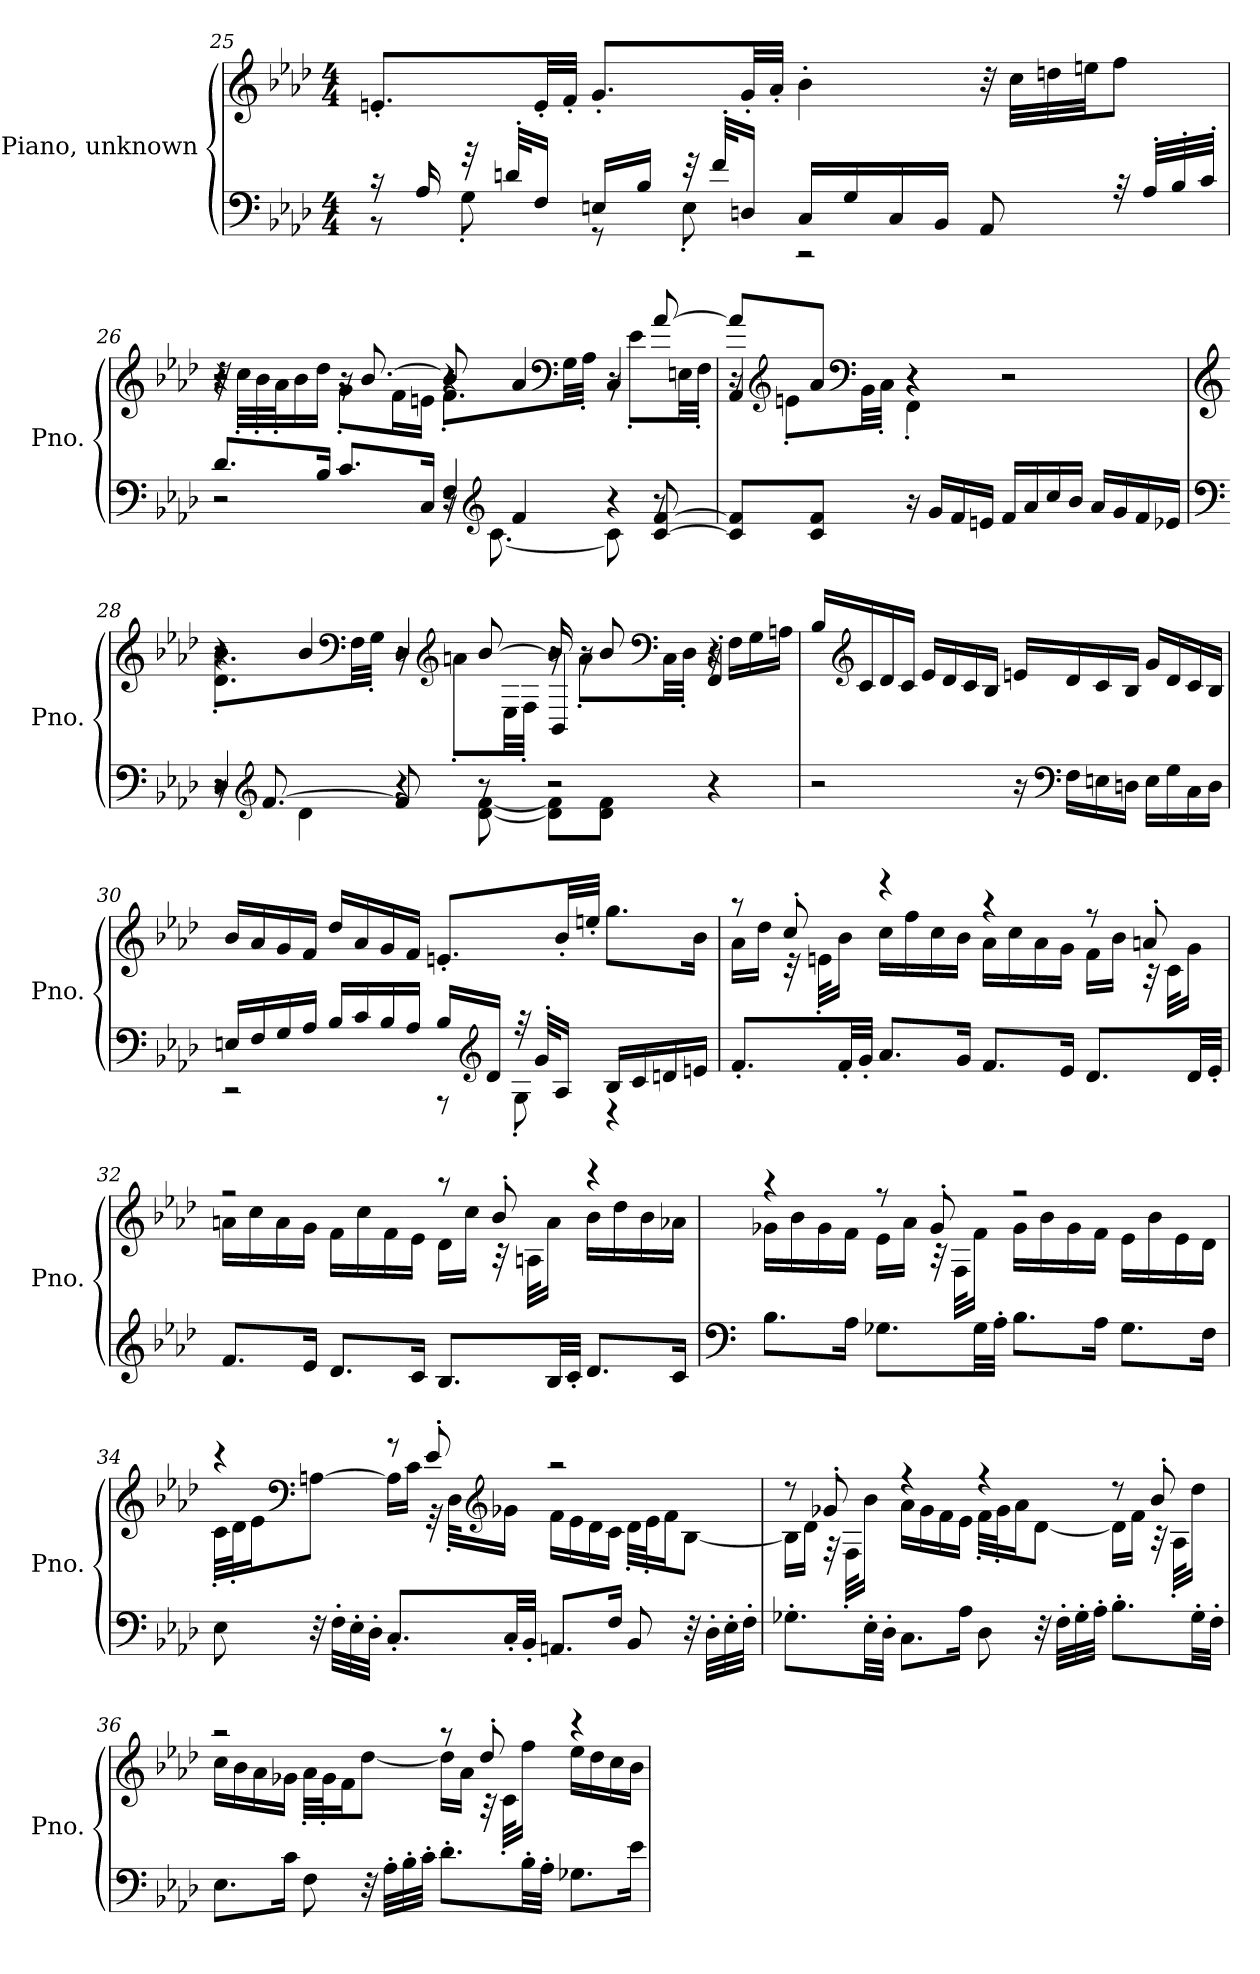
**kern	**kern
*part1	*part1
*staff2	*staff1
*I"Piano, unknown	*
*I'Pno.	*
!!LO:PB:g=z
*clefF4	*clefG2
*k[b-e-a-d-]	*k[b-e-a-d-]
*M4/4	*M4/4
=25	=25
*^	*
16r	8r	8.en'/L
16A-/	.	.
32r	8G'\	.
32dn'/KLL	.	.
16F/JJ	.	32e'/LL
.	.	32f'/JJJ
16En/LL	8r	8.g'/L
16B-/JJ	.	.
32r	8E'\	.
32f'/KLL	.	.
16Dn/JJ	.	32g'/LL
.	.	32a-'/JJJ
16C/LL	2r	4b-'\
16G/	.	.
16C/	.	.
16BB-/JJ	.	.
8AA-/	.	32r
.	.	32cc\LLL
.	.	32ddn\
.	.	32een\JJ
32r	.	8ff\J
32A-'/LLL	.	.
32B-'/	.	.
32c'/JJJ	.	.
!!LO:LB:g=z
=26	=26	=26
*	*^	*^
*	*	*	*	*^
8.d-/L	2r	2r	4r	32r	2r
.	.	.	.	32cc'\LLL	.
.	.	.	.	32b-'\	.
.	.	.	.	32a-'\J	.
.	.	.	.	16b-\	.
16B-/Jk	.	.	.	16dd-\JJ	.
8.c/L	.	.	16r	8g'\L	.
.	.	.	[8.b-/	.	.
.	.	.	.	16f\L	.
16C/Jk	.	.	.	16en\JJ	.
8r	16r	4F/	8b-/]	8.f'\L	4r
*clefG2	*	*	*	*	*
.	[8.c\	.	.	.	.
4f/	.	.	4a-/	.	.
*	*	*	*clefF4	*	*
.	.	.	.	32G\LL	.
.	.	.	.	32A-'\JJJ	.
.	8c\]	4r	.	16r	4C/
.	.	.	.	8e'\L	.
[8c/ [8f/	8r	.	[8a-/	.	.
.	.	.	.	32En\LL	.
.	.	.	.	32F'\JJJ	.
*v	*v	*v	*	*	*
!!LO:LB:g=z	!!	!!
=27	=27	=27	=27
8c/] 8f/]L	8a-/L]	16r	4AA-/
*	*clefG2	*	*
.	.	8en'\L	.
8c/ 8f/J	8a-/J	.	.
*	*clefF4	*	*
.	.	32BB-\LL	.
.	.	32C'\JJJ	.
16r	4r	4FF'\	4r
16g/LL	.	.	.
16f/	.	.	.
16en/JJ	.	.	.
16f/LL	2r	2r	2r
16a-/	.	.	.
16cc/	.	.	.
16b-/JJ	.	.	.
16a-/LL	.	.	.
16g/	.	.	.
16f/	.	.	.
16e-X/JJ	.	.	.
!!LO:LB:g=z	!!	!!
=28	=28	=28	=28
*clefF4	*clefG2	*	*
*^	*	*	*
*	*^	*	*	*
16r	8r	4D-/	8r	8.d-\' 8.b-\'L	4r
*clefG2	*	*	*	*	*
[8.f/	.	.	.	.	.
.	4d-\	.	4b-/	.	.
*	*	*	*clefF4	*	*
.	.	.	.	32F\LL	.
.	.	.	.	32G'\JJJ	.
8f/]	.	4r	.	16r	4D-/
*	*	*	*clefG2	*	*
.	.	.	.	8an'\L	.
8r	[8d-\ [8f\	.	[8b-/	.	.
.	.	.	.	32E-\LL	.
.	.	.	.	32F'\JJJ	.
2r	8d-\] 8f\]L	2r	16b-/]	16r	4BB-/
.	.	.	16r	8a'\L	.
.	8d-\ 8f\J	.	8b-/	.	.
*	*	*	*clefF4	*	*
.	.	.	.	32C\LL	.
.	.	.	.	32D-'\JJJ	.
.	4r	.	4r	16r	4FF'/
.	.	.	.	16F\LL	.
.	.	.	.	16G\	.
.	.	.	.	16An\JJ	.
*v	*v	*v	*	*	*
*	*v	*v	*v
!!LO:LB:g=z
=29	=29
2r	16B-/LL
*	*clefG2
.	16c/
.	16d-/
.	16c/JJ
.	16e-/LL
.	16d-/
.	16c/
.	16B-/JJ
16r	16en/LL
*clefF4	*
16F\LL	16d-/
16En\	16c/
16Dn\JJ	16B-/JJ
16E\LL	16g/LL
16G\	16d-/
16C\	16c/
16D\JJ	16B-/JJ
=30	=30
*^	*
16En/LL	2r	16b-/LL
16F/	.	16a-/
16G/	.	16g/
16A-/JJ	.	16f/JJ
16B-/LL	.	16dd-/LL
16c/	.	16a-/
16B-/	.	16g/
16A-/JJ	.	16f/JJ
16B-/LL	8r	8.en'/L
*clefG2	*	*
16d-/JJ	.	.
32r	8G'\	.
32g'/KLL	.	.
16A-/JJ	.	32b-'/LL
.	.	32een'/JJJ
16B-/LL	4r	8.gg\L
16c/	.	.
16dn/	.	.
16en/JJ	.	16b-\Jk
*v	*v	*
!!LO:LB:g=z
=31	=31
*	*^
8.f'/L	8r	16a-\LL
.	.	16dd-\JJ
.	8cc'/	32r
.	.	32en'\KLL
32f'/LL	.	16b-\JJ
32g'/JJJ	.	.
8.a-/L	4r	16cc\LL
.	.	16ff\
.	.	16cc\
16g/Jk	.	16b-\JJ
8.f/L	4r	16a-\LL
.	.	16cc\
.	.	16a-\
16e-/Jk	.	16g\JJ
8.d-/L	8r	16f\LL
.	.	16b-\JJ
.	8an'/	32r
.	.	32c\KLL
32d-/LL	.	16g\JJ
32e-'/JJJ	.	.
=32	=32	=32
8.f/L	2r	16an\LL
.	.	16cc\
.	.	16a\
16e-/Jk	.	16g\JJ
8.d-/L	.	16f\LL
.	.	16cc\
.	.	16f\
16c/Jk	.	16e-\JJ
8.B-/L	8r	16d-\LL
.	.	16cc\JJ
.	8b-'/	32r
.	.	32An\KLL
32B-/LL	.	16a\JJ
32c'/JJJ	.	.
8.d-/L	4r	16b-\LL
.	.	16dd-\
.	.	16b-\
16c/Jk	.	16a-X\JJ
!!LO:PB:g=z	!!
=33	=33	=33
*clefF4	*	*
8.B-\L	4r	16g-X\LL
.	.	16b-\
.	.	16g-\
16A-\Jk	.	16f\JJ
8.G-X\L	8r	16e-\LL
.	.	16a-\JJ
.	8g-'/	32r
.	.	32F\KLL
32G-\LL	.	16f\JJ
32A-'\JJJ	.	.
8.B-\L	2r	16g-\LL
.	.	16b-\
.	.	16g-\
16A-\Jk	.	16f\JJ
8.G-\L	.	16e-\LL
.	.	16b-\
.	.	16e-\
16F\Jk	.	16d-\JJ
!!LO:LB:g=z	!!
=34	=34	=34
8E-\	4r	32c'\LLL
.	.	32d-'\J
.	.	16e-\J
*	*clefF4	*
32r	.	[8An\J
32F'\LLL	.	.
32E-'\	.	.
32D-'\JJJ	.	.
8.C'/L	8r	16A\LL]
.	.	16c\JJ
.	8e-'/	32r
.	.	32D-'\KLL
*	*clefG2	*
32C'/LL	.	16g-X\JJ
32BB-'/JJJ	.	.
8.AAn/L	2r	16f\LL
.	.	16e-\
.	.	16d-\
16F/Jk	.	16c\JJ
8BB-/	.	32d-'\LLL
.	.	32e-'\J
.	.	16f\J
32r	.	[8B-\J
32D-'\LLL	.	.
32E-'\	.	.
32F'\JJJ	.	.
!!LO:LB:g=z	!!
=35	=35	=35
8.G-X'\L	8r	16B-\LL]
.	.	16d-\JJ
.	8g-X'/	32r
.	.	32F'\KLL
32E-'\LL	.	16b-\JJ
32D-'\JJJ	.	.
8.C\L	4r	16a-\LL
.	.	16g-\
.	.	16f\
16A-\Jk	.	16e-\JJ
8D-\	4r	32f'\LLL
.	.	32g-'\J
.	.	16a-\J
32r	.	[8d-\J
32F'\LLL	.	.
32G-'\	.	.
32A-'\JJJ	.	.
8.B-'\L	8r	16d-\LL]
.	.	16f\JJ
.	8b-'/	32r
.	.	32A-'\KLL
32G-'\LL	.	16dd-\JJ
32F'\JJJ	.	.
!!LO:LB:g=z	!!
=36	=36	=36
8.E-\L	2r	16cc\LL
.	.	16b-\
.	.	16a-\
16c\Jk	.	16g-X\JJ
8F\	.	32a-'\LLL
.	.	32g-'\J
.	.	16f\J
32r	.	[8dd-\J
32A-'\LLL	.	.
32B-'\	.	.
32c'\JJJ	.	.
8.d-'\L	8r	16dd-\LL]
.	.	16a-\JJ
.	8dd-'/	32r
.	.	32c'\KLL
32B-'\LL	.	16ff\JJ
32A-'\JJJ	.	.
8.G-X\L	4r	16ee-\LL
.	.	16dd-\
.	.	16cc\
16e-\Jk	.	16b-\JJ
*	*v	*v
=	=
*-	*-
